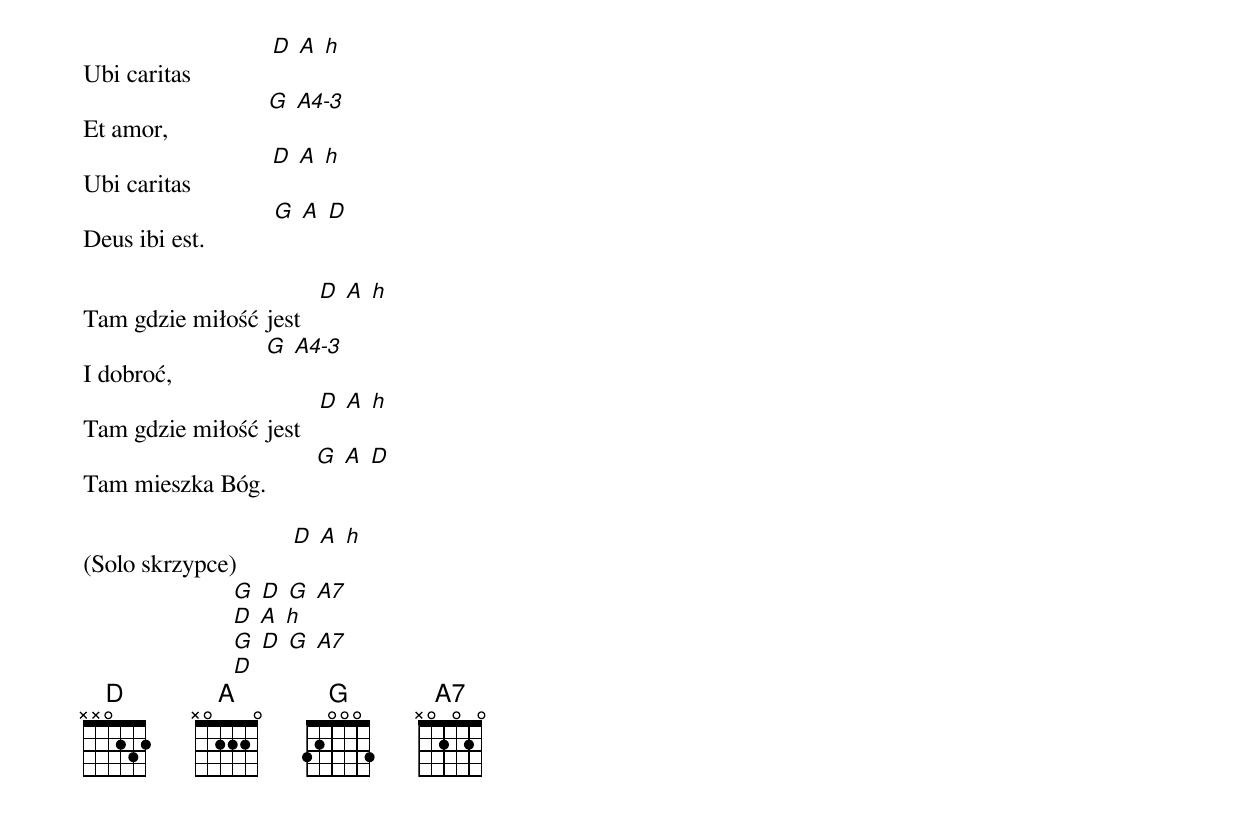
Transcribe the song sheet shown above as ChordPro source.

Ubi caritas             [D] [A] [h]
Et amor,                [G] [A4-3]
Ubi caritas             [D] [A] [h]
Deus ibi est.           [G] [A] [D]

Tam gdzie miłość jest   [D] [A] [h]
I dobroć,               [G] [A4-3]
Tam gdzie miłość jest   [D] [A] [h]
Tam mieszka Bóg.        [G] [A] [D]

(Solo skrzypce)         [D] [A] [h]
                        [G] [D] [G] [A7]
                        [D] [A] [h]
                        [G] [D] [G] [A7]
                        [D]
